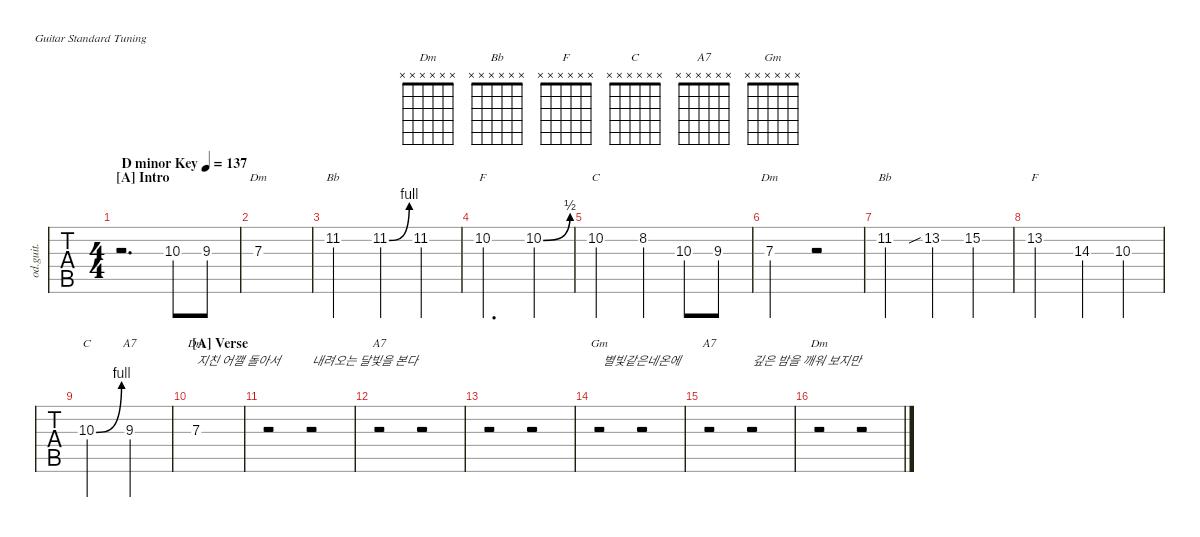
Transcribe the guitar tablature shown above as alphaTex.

\defaultSystemsLayout 4
\hideDynamics
\bracketExtendMode nobrackets
\track ("Guitar1" "od.guit.") {defaultSystemsLayout 4 instrument overdrivenguitar}
\staff {tabs}
\tuning (E4 B3 G3 D3 A2 E2)
\chord ("Dm" x x x x x x)
\chord ("Bb" x x x x x x)
\chord ("F" x x x x x x)
\chord ("C" x x x x x x)
\chord ("A7" x x x x x x)
\chord ("Gm" x x x x x x)
\ts (4 4)
\section ("A" "Intro")
\tempo (137 "D minor Key")
\clef g2
\ks f
r.2{d dy mf instrument overdrivenguitar} 10.3{acc forcenatural}.8 9.3{acc forcenatural}.8 |
7.3{acc forcenatural}.1{ch "Dm"} |
11.2{acc b}.2{ch "Bb"} 11.2{be (bend 0 0 15 4) acc b}.4 11.2{acc b}.4 |
10.2{acc forcenatural}.2{d ch "F"} 10.2{be (bend 0 0 13.799999999999999 2) acc forcenatural}.4 |
10.2{acc forcenatural}.2{ch "C"} 8.2{acc forcenatural}.4 10.3{acc forcenatural}.8 9.3{acc forcenatural}.8 |
7.3{acc forcenatural}.2{ch "Dm"} r.2 |
11.2{acc b}.2{ch "Bb"} 13.2{sib acc forcenatural}.4 15.2{acc forcenatural}.4 |
13.2{acc forcenatural}.2{ch "F"} 14.3{acc forcenatural}.4 10.3{acc forcenatural}.4 |
10.3{be (bend 0 0 15 4) acc forcenatural}.2{ch "C"} 9.3{acc forcenatural}.2{ch "A7"} |
\section ("A" "Verse")
7.3{acc forcenatural}.1{ch "Dm" txt "지친 어깰 돌아서"} |
r.2 r.2{txt "내려오는 달빛을 본다"} |
r.2{ch "A7"} r.2 |
r.2 r.2 |
r.2{ch "Gm" txt " 별빛같은네온에"} r.2 |
r.2{ch "A7"} r.2{txt "깊은 밤을 깨워 보지만"} |
r.2{ch "Dm"} r.2
